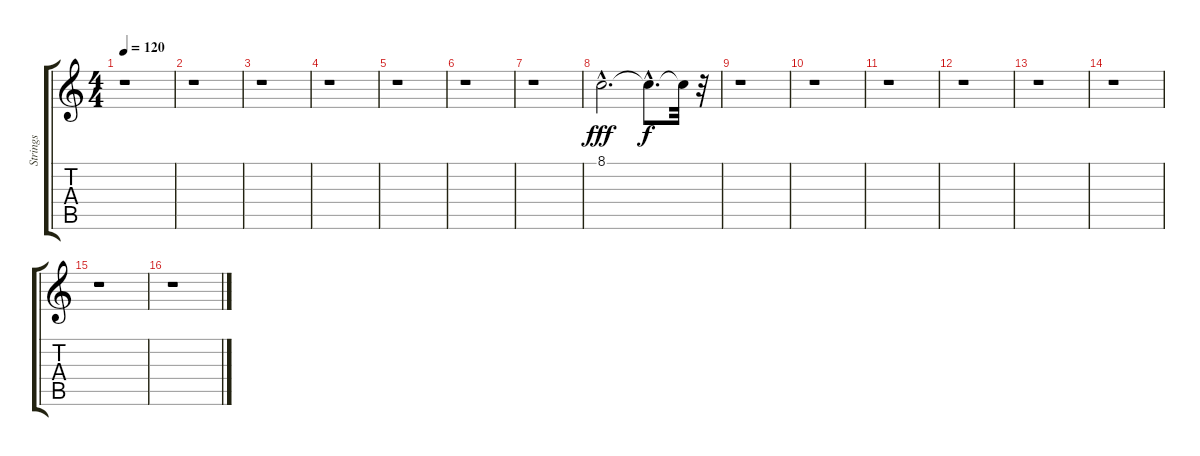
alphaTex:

\track ("Strings" "Strings") {instrument stringensemble2}
\staff {score tabs}
\tuning (E4 B3 G3 D3 A2 E2) {hide}
\ts (4 4)
\tempo 120
\clef g2
\ks c
r.1{dy fff instrument stringensemble2} |
r.1 |
r.1 |
r.1 |
r.1 |
r.1 |
r.1 |
8.1{hac}.2{d} 8.1{hac t}.8{d dy f} 8.1{t}.32 r.32 |
r.1 |
r.1 |
r.1 |
r.1 |
r.1 |
r.1 |
r.1 |
r.1
